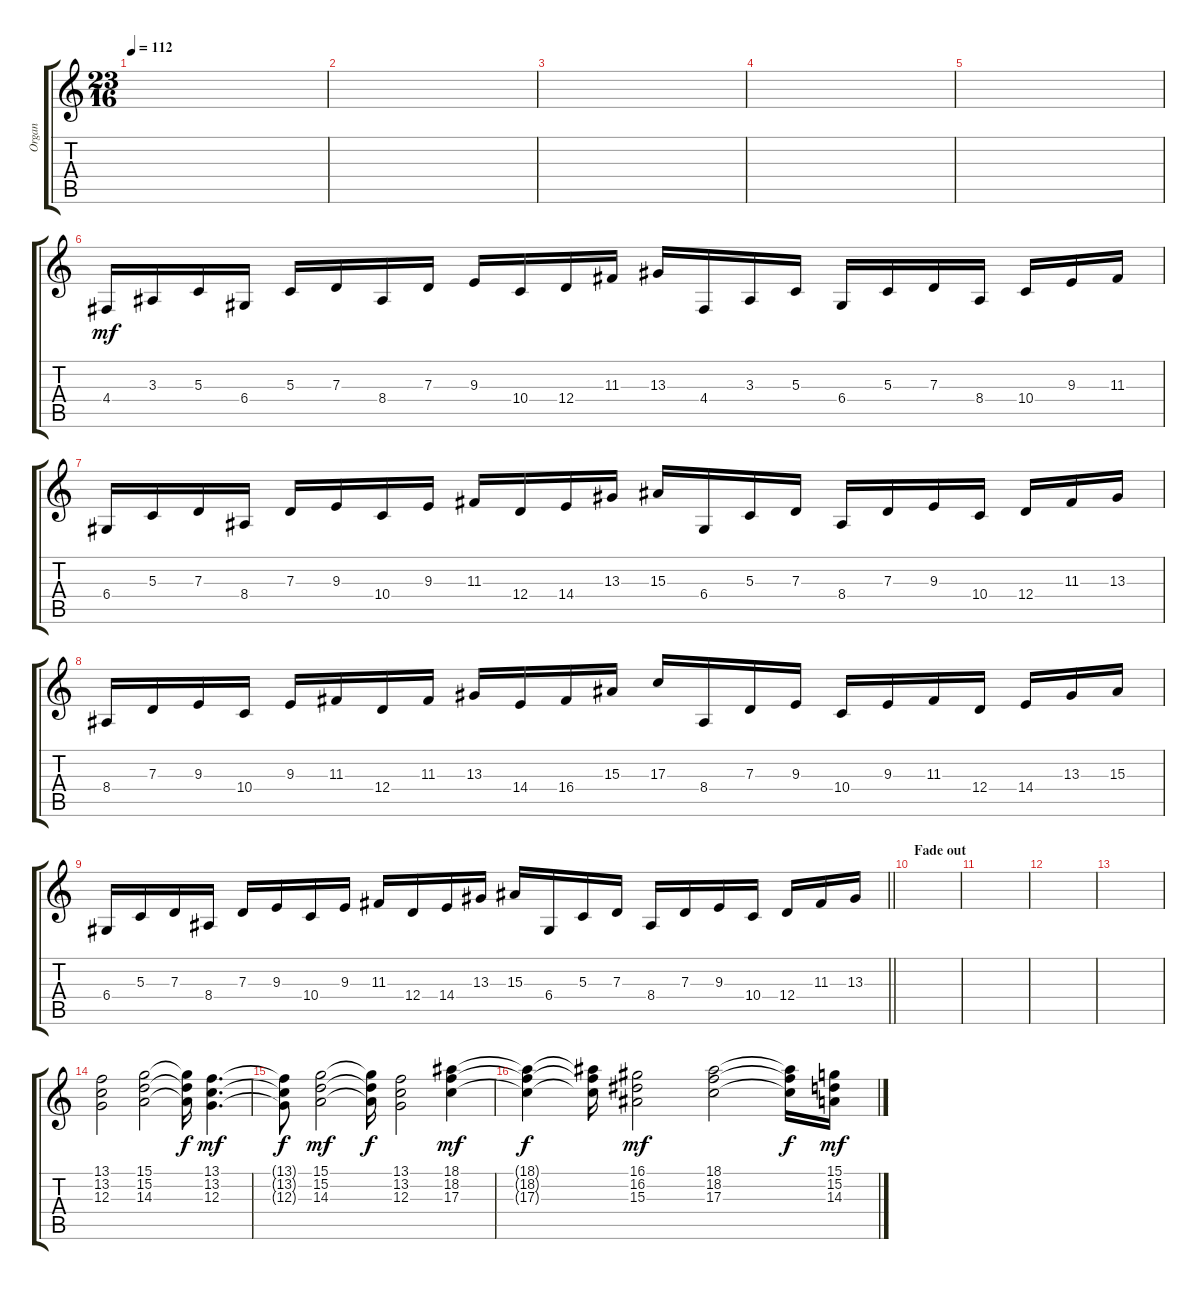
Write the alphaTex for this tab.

\track ("Organ" "Organ") {instrument churchorgan}
\staff {score tabs}
\tuning (E4 B3 G3 D3 A2 E2) {hide}
\ts (23 16)
\tempo 112
\clef g2
\ks c
|
|
|
|
|
4.4.16{dy mf} 3.3.16 5.3.16 6.4.16 5.3.16 7.3.16 8.4.16 7.3.16 9.3.16 10.4.16 12.4.16 11.3.16 13.3.16 4.4.16 3.3.16 5.3.16 6.4.16 5.3.16 7.3.16 8.4.16 10.4.16 9.3.16 11.3.16 |
6.4.16 5.3.16 7.3.16 8.4.16 7.3.16 9.3.16 10.4.16 9.3.16 11.3.16 12.4.16 14.4.16 13.3.16 15.3.16 6.4.16 5.3.16 7.3.16 8.4.16 7.3.16 9.3.16 10.4.16 12.4.16 11.3.16 13.3.16 |
8.4.16 7.3.16 9.3.16 10.4.16 9.3.16 11.3.16 12.4.16 11.3.16 13.3.16 14.4.16 16.4.16 15.3.16 17.3.16 8.4.16 7.3.16 9.3.16 10.4.16 9.3.16 11.3.16 12.4.16 14.4.16 13.3.16 15.3.16 |
\barLineRight lightlight
6.4.16 5.3.16 7.3.16 8.4.16 7.3.16 9.3.16 10.4.16 9.3.16 11.3.16 12.4.16 14.4.16 13.3.16 15.3.16 6.4.16 5.3.16 7.3.16 8.4.16 7.3.16 9.3.16 10.4.16 12.4.16 11.3.16 13.3.16 |
\section ("" "Fade out")
|
|
|
|
(13.1 13.2 12.3).2{volume 0} (15.1 15.2 14.3).2 (15.1{t} 15.2{t} 14.3{t}).16{dy f} (13.1 13.2 12.3).4{d dy mf} |
(13.1{t} 13.2{t} 12.3{t}).8{dy f} (15.1 15.2 14.3).2{dy mf} (15.1{t} 15.2{t} 14.3{t}).16{dy f} (13.1 13.2 12.3).2 (18.1 18.2 17.3).4{dy mf} |
(18.1{t} 18.2{t} 17.3{t}).4{dy f} (18.1{t} 18.2{t} 17.3{t}).16 (16.1 16.2 15.3).2{dy mf} (18.1 18.2 17.3).2 (18.1{t} 18.2{t} 17.3{t}).16{dy f} (15.1 15.2 14.3).16{dy mf}
